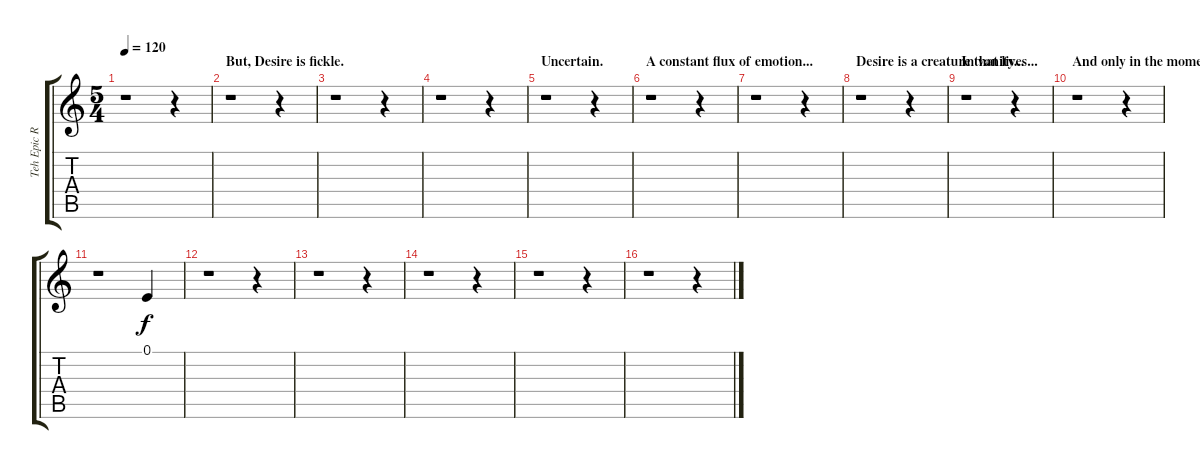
\track ("Teh Epic Reverse Cymbal of Epicness" "Teh Epic R") {instrument reversecymbal}
\staff {score tabs}
\tuning (E4 B3 G3 D3 A2 E2) {hide}
\ts (5 4)
\tempo 120
\clef g2
\ks c
r.1{dy f} r.4 |
\section ("" "But, Desire is fickle.")
r.1 r.4 |
r.1 r.4 |
r.1 r.4 |
\section ("" "Uncertain.")
r.1 r.4 |
\section ("" "A constant flux of emotion...")
r.1 r.4 |
r.1 r.4 |
\section ("" "Desire is a creature that lives...")
r.1 r.4 |
\section ("" "In vanity...")
r.1 r.4 |
\section ("" "And only in the moment.")
r.1 r.4 |
r.1 0.1.4 |
r.1 r.4 |
r.1 r.4 |
r.1 r.4 |
r.1 r.4 |
r.1 r.4
